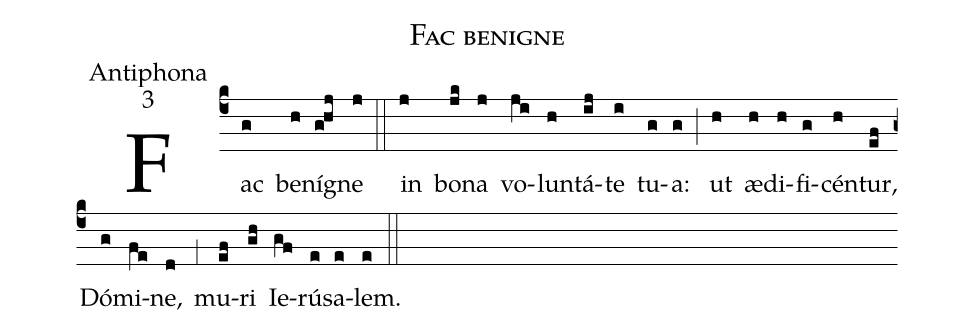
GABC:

name:Fac benigne;
office-part:Antiphona;
mode:3;
%%
(c4) Fac(g) be(h)ní(g!hj)gne(j) (::)
in(j) bo(jk)na(j) vo(ji)lun(h)tá(ij)te(i) tu(g)a:(g) (;) ut(h) æ(h)di(h)fi(g)cén(h)tur,(ef) Dó(g)mi(fe)ne,(d) (,1) mu(ef)ri(gh) Ie(gf)rú(e)sa(e)lem.(e) (::)
